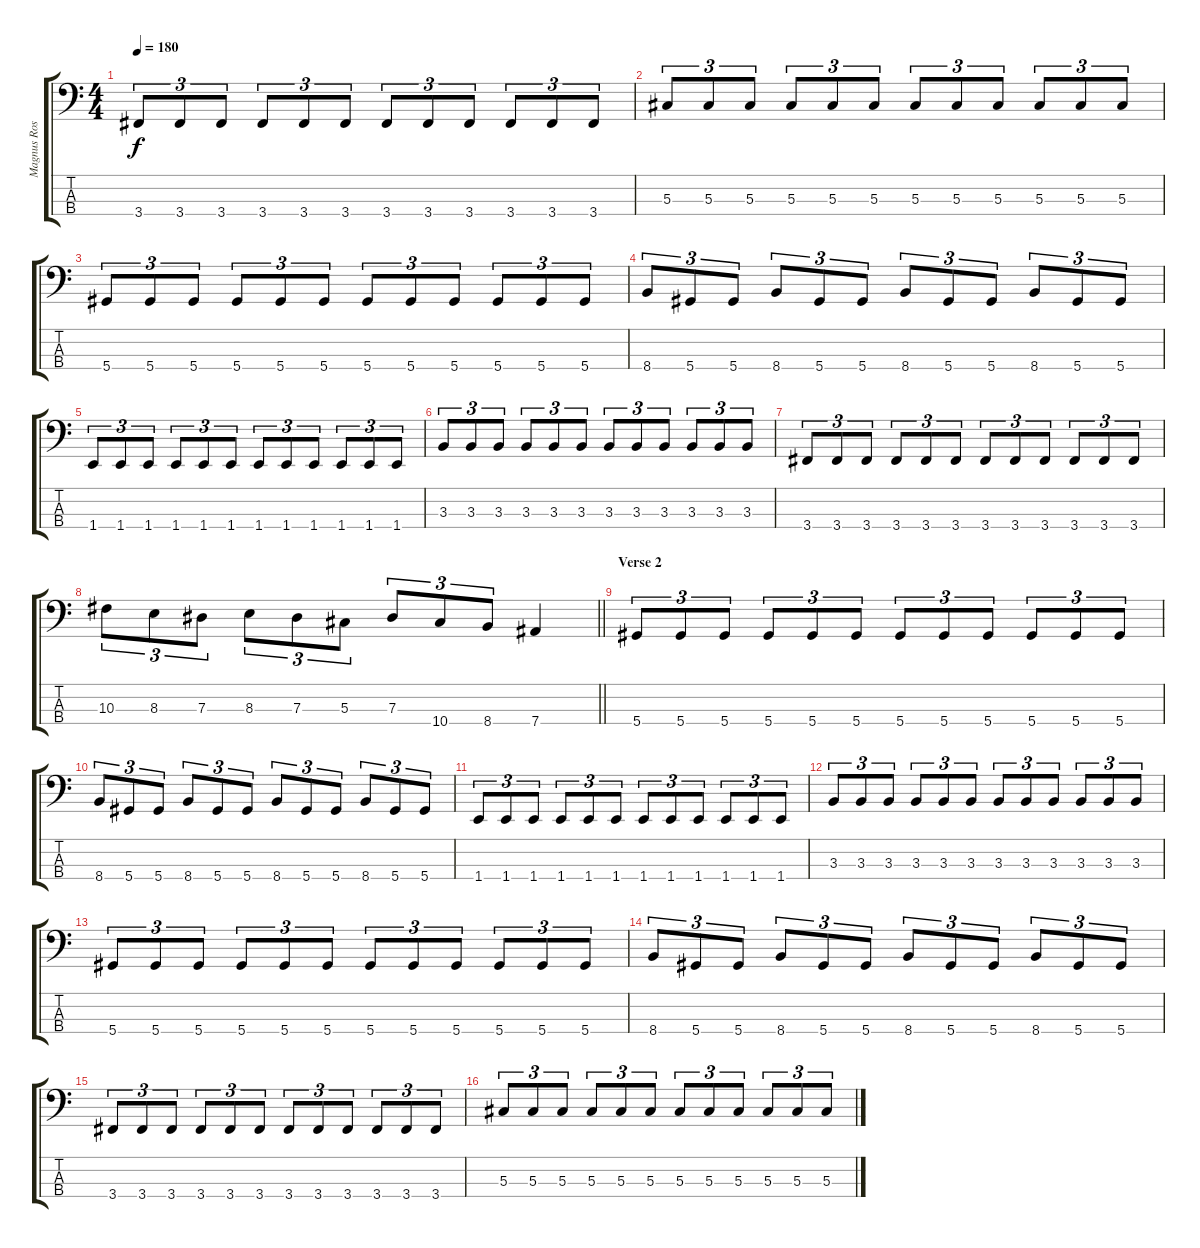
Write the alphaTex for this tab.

\track ("Magnus Rosén" "Magnus Ros") {instrument electricbassfinger}
\staff {score tabs}
\tuning (Gb2 Db2 Ab1 Eb1) {hide}
\ts (4 4)
\tempo 180
\clef f4
\ks c
3.4.8{tu (3 2) dy f} 3.4.8{tu (3 2)} 3.4.8{tu (3 2)} 3.4.8{tu (3 2)} 3.4.8{tu (3 2)} 3.4.8{tu (3 2)} 3.4.8{tu (3 2)} 3.4.8{tu (3 2)} 3.4.8{tu (3 2)} 3.4.8{tu (3 2)} 3.4.8{tu (3 2)} 3.4.8{tu (3 2)} |
5.3.8{tu (3 2)} 5.3.8{tu (3 2)} 5.3.8{tu (3 2)} 5.3.8{tu (3 2)} 5.3.8{tu (3 2)} 5.3.8{tu (3 2)} 5.3.8{tu (3 2)} 5.3.8{tu (3 2)} 5.3.8{tu (3 2)} 5.3.8{tu (3 2)} 5.3.8{tu (3 2)} 5.3.8{tu (3 2)} |
5.4.8{tu (3 2)} 5.4.8{tu (3 2)} 5.4.8{tu (3 2)} 5.4.8{tu (3 2)} 5.4.8{tu (3 2)} 5.4.8{tu (3 2)} 5.4.8{tu (3 2)} 5.4.8{tu (3 2)} 5.4.8{tu (3 2)} 5.4.8{tu (3 2)} 5.4.8{tu (3 2)} 5.4.8{tu (3 2)} |
8.4.8{tu (3 2)} 5.4.8{tu (3 2)} 5.4.8{tu (3 2)} 8.4.8{tu (3 2)} 5.4.8{tu (3 2)} 5.4.8{tu (3 2)} 8.4.8{tu (3 2)} 5.4.8{tu (3 2)} 5.4.8{tu (3 2)} 8.4.8{tu (3 2)} 5.4.8{tu (3 2)} 5.4.8{tu (3 2)} |
1.4.8{tu (3 2)} 1.4.8{tu (3 2)} 1.4.8{tu (3 2)} 1.4.8{tu (3 2)} 1.4.8{tu (3 2)} 1.4.8{tu (3 2)} 1.4.8{tu (3 2)} 1.4.8{tu (3 2)} 1.4.8{tu (3 2)} 1.4.8{tu (3 2)} 1.4.8{tu (3 2)} 1.4.8{tu (3 2)} |
3.3.8{tu (3 2)} 3.3.8{tu (3 2)} 3.3.8{tu (3 2)} 3.3.8{tu (3 2)} 3.3.8{tu (3 2)} 3.3.8{tu (3 2)} 3.3.8{tu (3 2)} 3.3.8{tu (3 2)} 3.3.8{tu (3 2)} 3.3.8{tu (3 2)} 3.3.8{tu (3 2)} 3.3.8{tu (3 2)} |
3.4.8{tu (3 2)} 3.4.8{tu (3 2)} 3.4.8{tu (3 2)} 3.4.8{tu (3 2)} 3.4.8{tu (3 2)} 3.4.8{tu (3 2)} 3.4.8{tu (3 2)} 3.4.8{tu (3 2)} 3.4.8{tu (3 2)} 3.4.8{tu (3 2)} 3.4.8{tu (3 2)} 3.4.8{tu (3 2)} |
\barLineRight lightlight
10.3.8{tu (3 2)} 8.3.8{tu (3 2)} 7.3.8{tu (3 2)} 8.3.8{tu (3 2)} 7.3.8{tu (3 2)} 5.3.8{tu (3 2)} 7.3.8{tu (3 2)} 10.4.8{tu (3 2)} 8.4.8{tu (3 2)} 7.4.4 |
\section ("" "Verse 2")
5.4.8{tu (3 2)} 5.4.8{tu (3 2)} 5.4.8{tu (3 2)} 5.4.8{tu (3 2)} 5.4.8{tu (3 2)} 5.4.8{tu (3 2)} 5.4.8{tu (3 2)} 5.4.8{tu (3 2)} 5.4.8{tu (3 2)} 5.4.8{tu (3 2)} 5.4.8{tu (3 2)} 5.4.8{tu (3 2)} |
8.4.8{tu (3 2)} 5.4.8{tu (3 2)} 5.4.8{tu (3 2)} 8.4.8{tu (3 2)} 5.4.8{tu (3 2)} 5.4.8{tu (3 2)} 8.4.8{tu (3 2)} 5.4.8{tu (3 2)} 5.4.8{tu (3 2)} 8.4.8{tu (3 2)} 5.4.8{tu (3 2)} 5.4.8{tu (3 2)} |
1.4.8{tu (3 2)} 1.4.8{tu (3 2)} 1.4.8{tu (3 2)} 1.4.8{tu (3 2)} 1.4.8{tu (3 2)} 1.4.8{tu (3 2)} 1.4.8{tu (3 2)} 1.4.8{tu (3 2)} 1.4.8{tu (3 2)} 1.4.8{tu (3 2)} 1.4.8{tu (3 2)} 1.4.8{tu (3 2)} |
3.3.8{tu (3 2)} 3.3.8{tu (3 2)} 3.3.8{tu (3 2)} 3.3.8{tu (3 2)} 3.3.8{tu (3 2)} 3.3.8{tu (3 2)} 3.3.8{tu (3 2)} 3.3.8{tu (3 2)} 3.3.8{tu (3 2)} 3.3.8{tu (3 2)} 3.3.8{tu (3 2)} 3.3.8{tu (3 2)} |
5.4.8{tu (3 2)} 5.4.8{tu (3 2)} 5.4.8{tu (3 2)} 5.4.8{tu (3 2)} 5.4.8{tu (3 2)} 5.4.8{tu (3 2)} 5.4.8{tu (3 2)} 5.4.8{tu (3 2)} 5.4.8{tu (3 2)} 5.4.8{tu (3 2)} 5.4.8{tu (3 2)} 5.4.8{tu (3 2)} |
8.4.8{tu (3 2)} 5.4.8{tu (3 2)} 5.4.8{tu (3 2)} 8.4.8{tu (3 2)} 5.4.8{tu (3 2)} 5.4.8{tu (3 2)} 8.4.8{tu (3 2)} 5.4.8{tu (3 2)} 5.4.8{tu (3 2)} 8.4.8{tu (3 2)} 5.4.8{tu (3 2)} 5.4.8{tu (3 2)} |
3.4.8{tu (3 2)} 3.4.8{tu (3 2)} 3.4.8{tu (3 2)} 3.4.8{tu (3 2)} 3.4.8{tu (3 2)} 3.4.8{tu (3 2)} 3.4.8{tu (3 2)} 3.4.8{tu (3 2)} 3.4.8{tu (3 2)} 3.4.8{tu (3 2)} 3.4.8{tu (3 2)} 3.4.8{tu (3 2)} |
5.3.8{tu (3 2)} 5.3.8{tu (3 2)} 5.3.8{tu (3 2)} 5.3.8{tu (3 2)} 5.3.8{tu (3 2)} 5.3.8{tu (3 2)} 5.3.8{tu (3 2)} 5.3.8{tu (3 2)} 5.3.8{tu (3 2)} 5.3.8{tu (3 2)} 5.3.8{tu (3 2)} 5.3.8{tu (3 2)}
